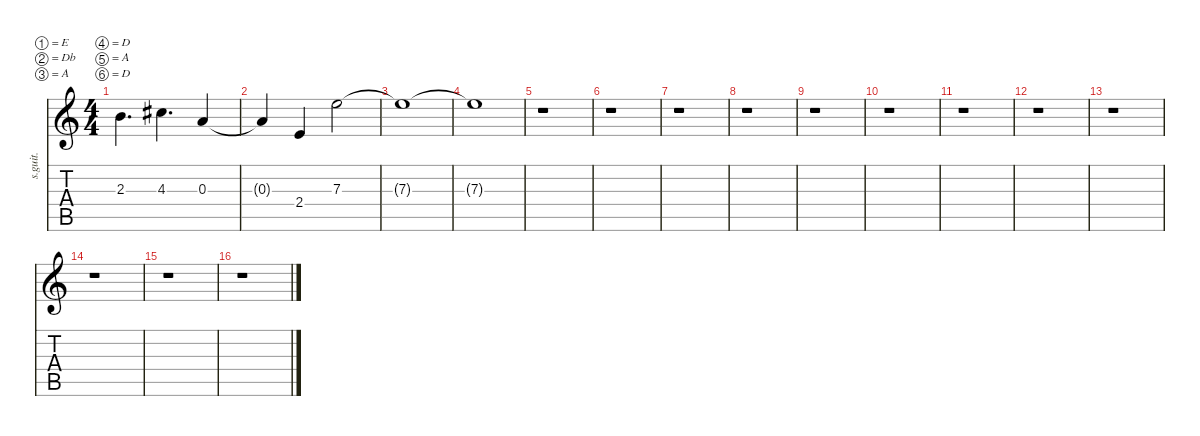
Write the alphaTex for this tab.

\defaultSystemsLayout 4
\hideDynamics
\bracketExtendMode nobrackets
\track ("Steve Holmes (Distortion Pedal)" "s.guit.") {instrument overdrivenguitar}
\staff {score tabs}
\tuning (E4 Db4 A3 D3 A2 D2)
\ts (4 4)
\tempo (129 hide)
\clef g2
\ks c
2.3.4{d dy mf} 4.3{acc #}.4{d} 0.3.4 |
0.3{t}.4 2.4.4 7.3.2 |
7.3{t}.1 |
7.3{t}.1 |
r.1 |
r.1 |
r.1 |
r.1 |
r.1 |
r.1 |
r.1 |
r.1 |
r.1 |
r.1 |
r.1 |
r.1
